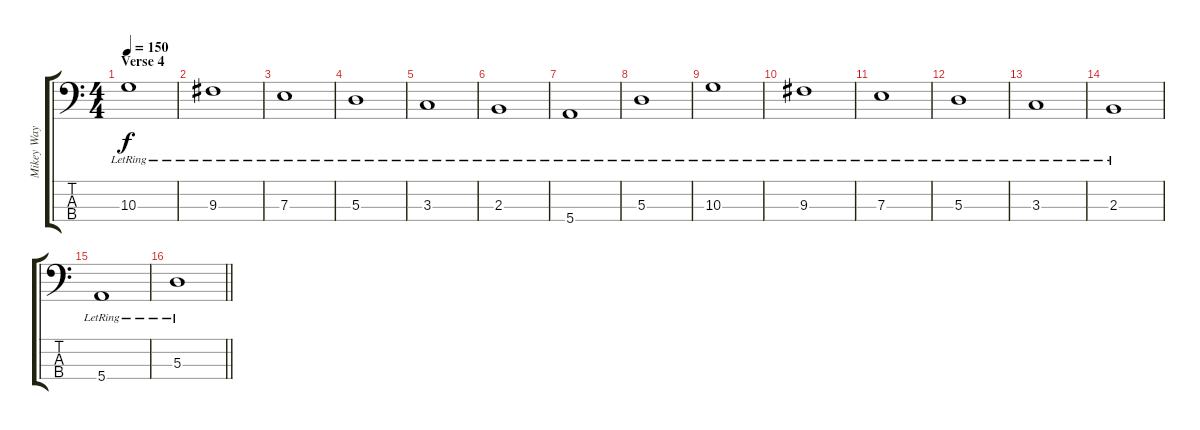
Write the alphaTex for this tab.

\track ("Mikey Way (bass)" "Mikey Way ") {instrument electricbassfinger}
\staff {score tabs}
\tuning (G2 D2 A1 E1) {hide}
\ts (4 4)
\section ("" "Verse 4")
\tempo 150
\clef f4
\ks c
10.3{lr}.1{dy f} |
9.3{lr}.1 |
7.3{lr}.1 |
5.3{lr}.1 |
3.3{lr}.1 |
2.3{lr}.1 |
5.4{lr}.1 |
5.3{lr}.1 |
10.3{lr}.1 |
9.3{lr}.1 |
7.3{lr}.1 |
5.3{lr}.1 |
3.3{lr}.1 |
2.3{lr}.1 |
5.4{lr}.1 |
\barLineRight lightlight
5.3{lr}.1
